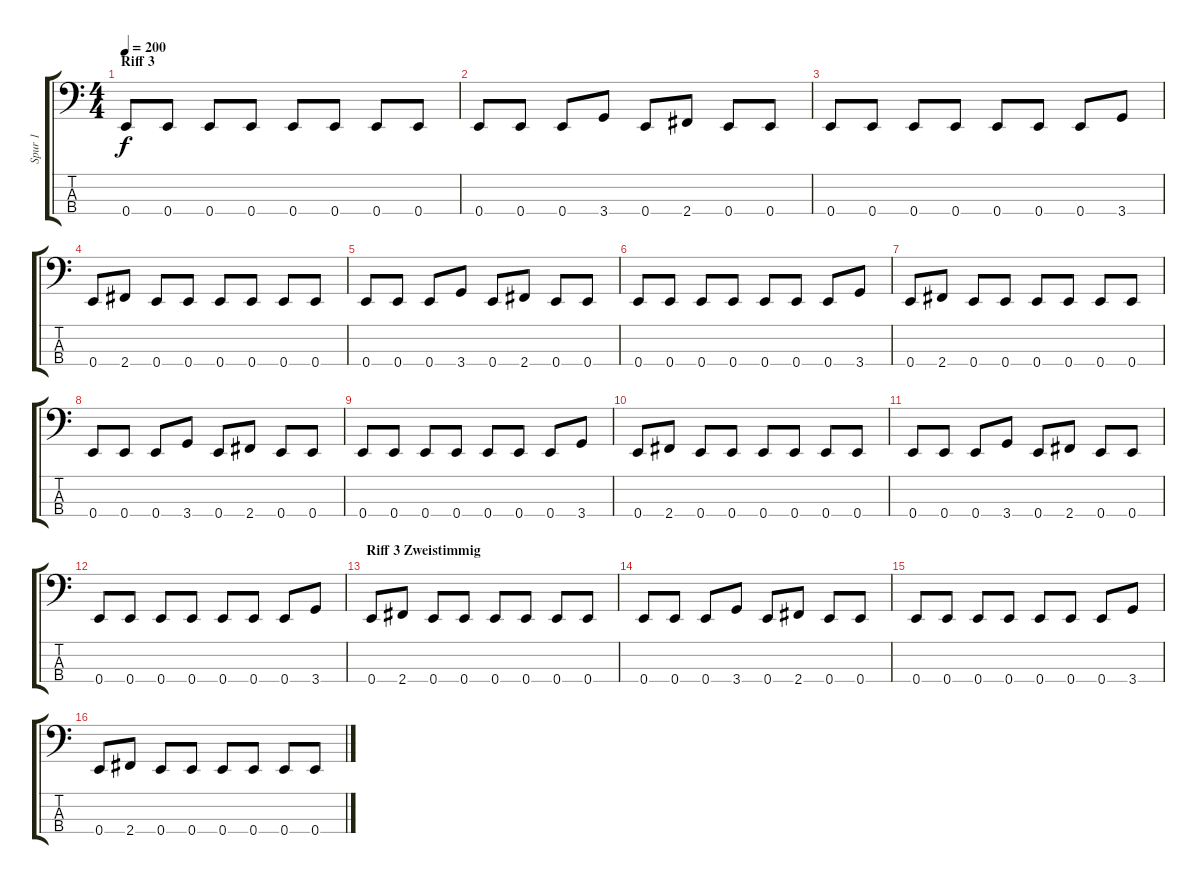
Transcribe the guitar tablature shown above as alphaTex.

\track ("Spur 1" "Spur 1") {instrument electricbasspick}
\staff {score tabs}
\tuning (G2 D2 A1 E1) {hide}
\ts (4 4)
\section ("" "Riff 3")
\tempo 200
\clef f4
\ks c
0.4.8{dy f} 0.4.8 0.4.8 0.4.8 0.4.8 0.4.8 0.4.8 0.4.8 |
0.4.8 0.4.8 0.4.8 3.4.8 0.4.8 2.4.8 0.4.8 0.4.8 |
0.4.8 0.4.8 0.4.8 0.4.8 0.4.8 0.4.8 0.4.8 3.4.8 |
0.4.8 2.4.8 0.4.8 0.4.8 0.4.8 0.4.8 0.4.8 0.4.8 |
0.4.8 0.4.8 0.4.8 3.4.8 0.4.8 2.4.8 0.4.8 0.4.8 |
0.4.8 0.4.8 0.4.8 0.4.8 0.4.8 0.4.8 0.4.8 3.4.8 |
0.4.8 2.4.8 0.4.8 0.4.8 0.4.8 0.4.8 0.4.8 0.4.8 |
0.4.8 0.4.8 0.4.8 3.4.8 0.4.8 2.4.8 0.4.8 0.4.8 |
0.4.8 0.4.8 0.4.8 0.4.8 0.4.8 0.4.8 0.4.8 3.4.8 |
0.4.8 2.4.8 0.4.8 0.4.8 0.4.8 0.4.8 0.4.8 0.4.8 |
0.4.8 0.4.8 0.4.8 3.4.8 0.4.8 2.4.8 0.4.8 0.4.8 |
0.4.8 0.4.8 0.4.8 0.4.8 0.4.8 0.4.8 0.4.8 3.4.8 |
\section ("" "Riff 3 Zweistimmig")
0.4.8 2.4.8 0.4.8 0.4.8 0.4.8 0.4.8 0.4.8 0.4.8 |
0.4.8 0.4.8 0.4.8 3.4.8 0.4.8 2.4.8 0.4.8 0.4.8 |
0.4.8 0.4.8 0.4.8 0.4.8 0.4.8 0.4.8 0.4.8 3.4.8 |
0.4.8 2.4.8 0.4.8 0.4.8 0.4.8 0.4.8 0.4.8 0.4.8
